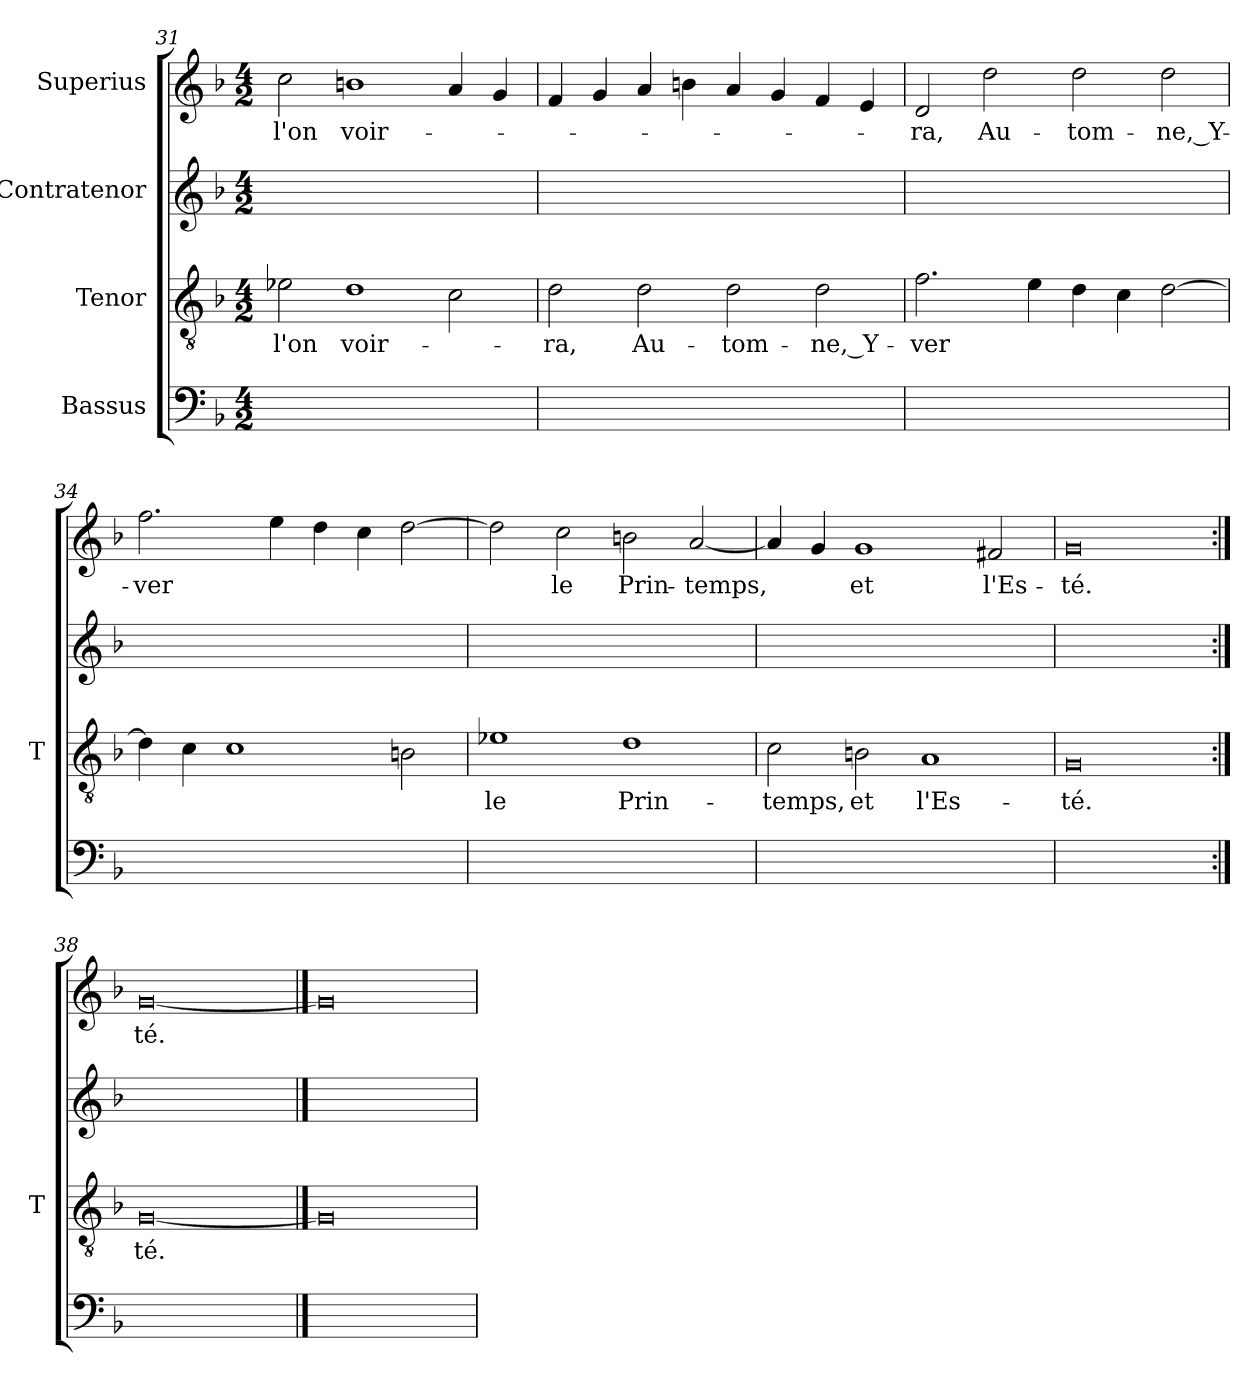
**kern	**kern	**text	**kern	**kern	**text
*part4	*part3	*part3	*part2	*part1	*part1
*staff4	*staff3	*staff3	*staff2	*staff1	*staff1
*I"Bassus	*I"Tenor	*	*I"Contratenor	*I"Superius	*
*	*I'T	*	*	*	*
*clefF4	*clefGv2	*	*clefG2	*clefG2	*
*k[b-]	*k[b-]	*	*k[b-]	*k[b-]	*
*M4/2	*M4/2	*	*M4/2	*M4/2	*
=31	=31	=31	=31	=31	=31
0ryy	2e-X	-l'on	0ryy	2cc	-l'on
.	1d	voir-	.	1b	voir-
.	2c	.	.	4a	.
.	.	.	.	4g	.
=32	=32	=32	=32	=32	=32
0ryy	2d	-ra,	0ryy	4f	.
.	.	.	.	4g	.
.	2d	Au-	.	4a	.
.	.	.	.	4b	.
.	2d	tom-	.	4a	.
.	.	.	.	4g	.
.	2d	ne,_Y-	.	4f	.
.	.	.	.	4e	.
=33	=33	=33	=33	=33	=33
0ryy	2.f	-ver	0ryy	2d	-ra,
.	.	.	.	2dd	Au-
.	4e	.	.	.	.
.	4d	.	.	2dd	tom-
.	4c	.	.	.	.
.	[2d	.	.	2dd	ne,_Y-
=34	=34	=34	=34	=34	=34
0ryy	4d]	.	0ryy	2.ff	-ver
.	4c	.	.	.	.
.	1c	.	.	.	.
.	.	.	.	4ee	.
.	.	.	.	4dd	.
.	.	.	.	4cc	.
.	2B	.	.	[2dd	.
=35	=35	=35	=35	=35	=35
0ryy	1e-X	-le	0ryy	2dd]	.
.	.	.	.	2cc	-le
.	1d	Prin-	.	2b	Prin-
.	.	.	.	[2a	-temps,
=36	=36	=36	=36	=36	=36
0ryy	2c	-temps,	0ryy	4a]	.
.	.	.	.	4g	.
.	2B	-et	.	1g	-et
.	1A	l'Es-	.	.	.
.	.	.	.	2f#X	l'Es-
=37	=37	=37	=37	=37	=37
0ryy	0G	-té.	0ryy	0g	-té.
=38:|!	=38:|!	=38:|!	=38:|!	=38:|!	=38:|!
0ryy	[0G	-té.	0ryy	[0g	-té.
==39	==39	==39	==39	==39	==39
0ryy	0G]	.	0ryy	0g]	.
=	=	=	=	=	=
*-	*-	*-	*-	*-	*-
